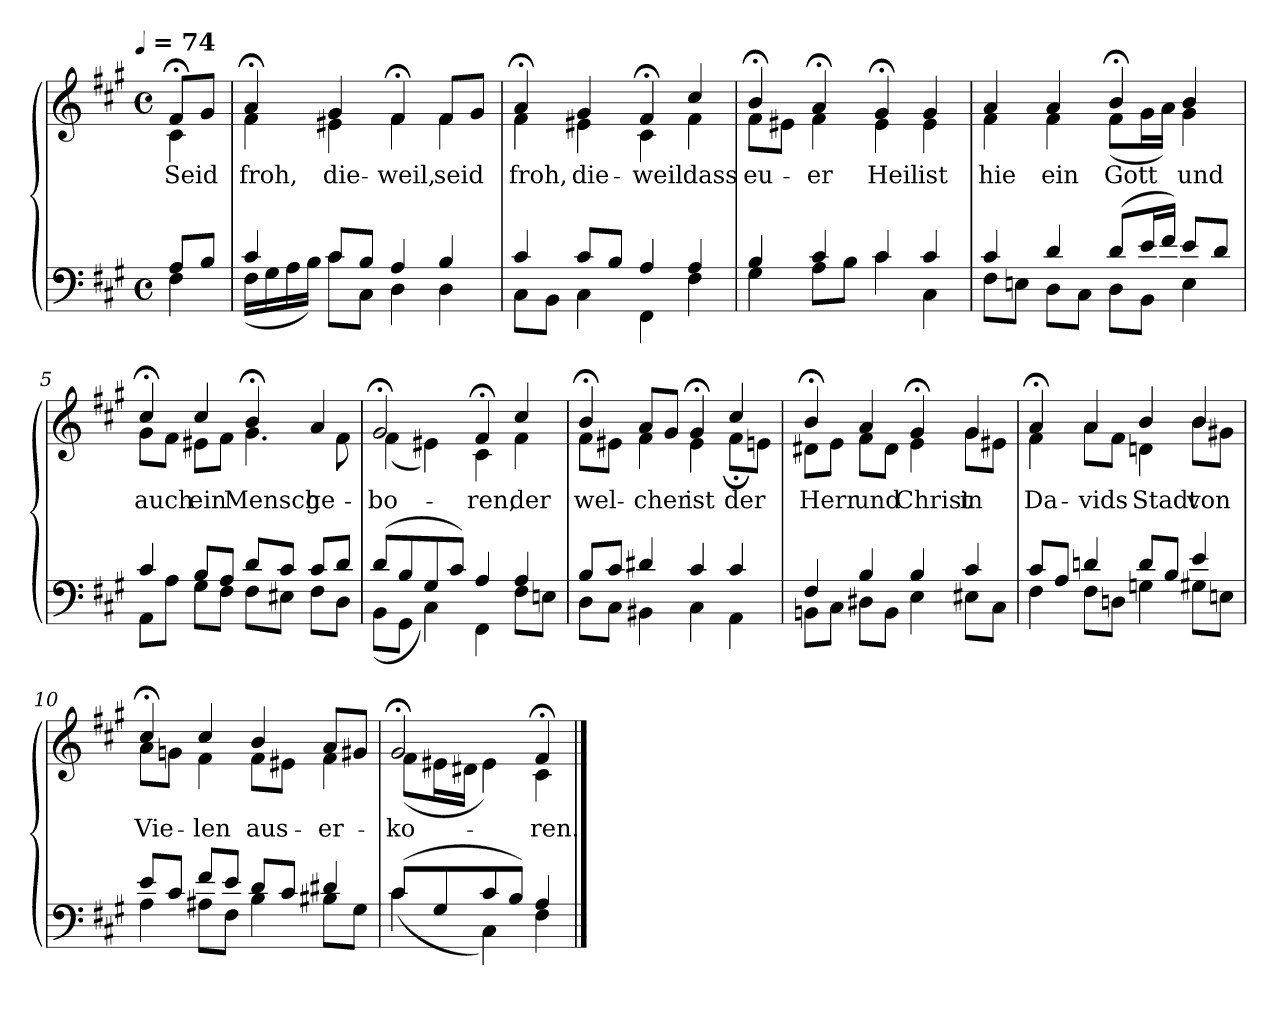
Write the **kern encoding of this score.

**kern	**kern	**text	**dynam
*part1	*part1	*part1	*part1
*staff2	*staff1	*staff1	*staff1/2
*clefF4	*clefG2	*	*
*k[f#c#g#]	*k[f#c#g#]	*	*
!!LO:TX:omd:t=[quarter] = 74
*M4/4	*M4/4	*	*
*met(c)	*met(c)	*	*
*MM74	*MM74	*	*
=	=	=	=
*^	*^	*	*
8AL	4F#	8f#;<L	4c#	Seid	.
8BJ	.	8g#J	.	.	.
=1	=1	=1	=1	=1	=1
*	*	*MM73	*	*	*
4c#	(16F#LL	4a;<	4f#	froh,	.
.	16G#	.	.	.	.
.	16A	.	.	.	.
.	16BJJ)	.	.	.	.
8c#L	8c#L	4g#	4e#X	die-	♩ = 70
8BJ	8C#J	.	.	.	.
4A	4D	4f#;<	4f#	-weil,	.
4B	4D	8f#L	4f#	seid	♩ = 72
.	.	8g#J	.	.	.
=2	=2	=2	=2	=2	=2
*	*	*MM71	*	*	*
4c#	8C#L	4a;<	4f#	froh,	.
.	8BBJ	.	.	.	.
8c#L	4C#	4g#	4e#X	die-	♩ = 70
8BJ	.	.	.	.	.
4A	4FF#	4f#;<	4c#	-weil	.
4A	4F#	4cc#	4f#	dass	♩ = 74
=3	=3	=3	=3	=3	=3
*	*	*MM73	*	*	*
4B	4G#	4b;<	8f#L	eu-	.
.	.	.	8e#XJ	.	.
4c#	8AL	4a;<	4f#	-er	.
.	8BJ	.	.	.	.
4c#	4c#	4g#;<	4e#	Heil	.
4c#	4C#	4g#	4e#	ist	.
!!LO:LB:g=z	!!
=4	=4	=4	=4	=4	=4
4c#	8F#L	4a	4f#	hie	.
.	8EnJ	.	.	.	.
4d	8DL	4a	4f#	ein	.
.	8C#J	.	.	.	.
(8dL	8DL	4b;<	(8f#L	Gott	.
16eL	8BBJ	.	16g#L	.	.
16f#JJ)	.	.	16aJJ)	.	.
8eL	4E	4b	4g#	und	.
8dJ	.	.	.	.	.
=5	=5	=5	=5	=5	=5
4c#	8AAL	4cc#;<	8g#L	auch	.
.	8AJ	.	8f#J	.	.
8BL	8G#L	4cc#	8e#XL	ein	.
8AJ	8F#J	.	8f#J	.	.
8dL	8F#L	4b;<	4.g#	Mensch	♩ = 72
8c#J	8E#XJ	.	.	.	.
8c#L	8F#L	4a	.	ge-	.
8dJ	8DJ	.	8f#	.	.
=6	=6	=6	=6	=6	=6
(8dL	(8BBL	2g#;<	(4f#	-bo-	.
8B	8GG#J	.	.	.	.
8G#	4C#)	.	4e#X)	.	.
8c#J)	.	.	.	.	.
4A	4FF#	4f#;<	4c#	-ren,	.
4A	8F#L	4cc#	4f#	der	♩ = 71
.	8EnJ	.	.	.	.
=7	=7	=7	=7	=7	=7
8BL	8DL	4b;<	8f#L	wel-	.
8c#J	8C#J	.	8e#XJ	.	.
4d#X	4BB#X	8aL	4f#	-cher	.
.	.	8g#J	.	.	.
4c#	4C#	4g#;<	4e#	ist	.
4c#	4AA	4cc#	8f#;L	der	.
.	.	.	8enJ	.	.
!!LO:LB:g=z	!!
=8	=8	=8	=8	=8	=8
*	*	*MM70	*	*	*
4F#	8BBnL	4b;<	8d#XL	Herr	.
.	8C#J	.	8eJ	.	.
4B	8D#XL	4a	8f#L	und	♩ = 69
.	8BBJ	.	8d#J	.	.
4B	4E	4g#;<	4e	Christ	.
4c#	8E#XL	4g#	8g#L	in	.
.	8C#J	.	8e#XJ	.	.
=9	=9	=9	=9	=9	=9
8c#L	4F#	4a;<	4f#	Da-	.
8AJ	.	.	.	.	.
4dn	8F#L	4a	8aL	-vids	.
.	8DnJ	.	8f#J	.	.
8dL	4Gn	4b	4dn	Stadt	.
8BJ	.	.	.	.	.
4e	8G#XL	4b	8bL	von	.
.	8EnJ	.	8g#XJ	.	.
=10	=10	=10	=10	=10	=10
8eL	4A	4cc#;<	8aL	Vie-	.
8c#J	.	.	8gnJ	.	.
8f#L	8A#XL	4cc#	4f#	-len	.
8eJ	8F#J	.	.	.	.
8dL	4B	4b	8f#L	aus-	♩ = 68
8c#J	.	.	8e#XJ	.	.
4d#X	8B#XL	8aL	4f#	-er-	.
.	8G#J	8g#XJ	.	.	.
=11	=11	=11	=11	=11	=11
*	*	*MM63	*	*	*
(8c#L	(4c#	2g#;<	(8f#L	-ko-	.
8G#	.	.	16e#XL	.	.
.	.	.	16d#XJJ	.	.
8c#	4C#)	.	4e#)	.	.
8BJ)	.	.	.	.	.
4A	4F#	4f#;<	4c#	-ren.	.
*v	*v	*	*	*	*
*	*v	*v	*	*
==	==	==	==
*-	*-	*-	*-
